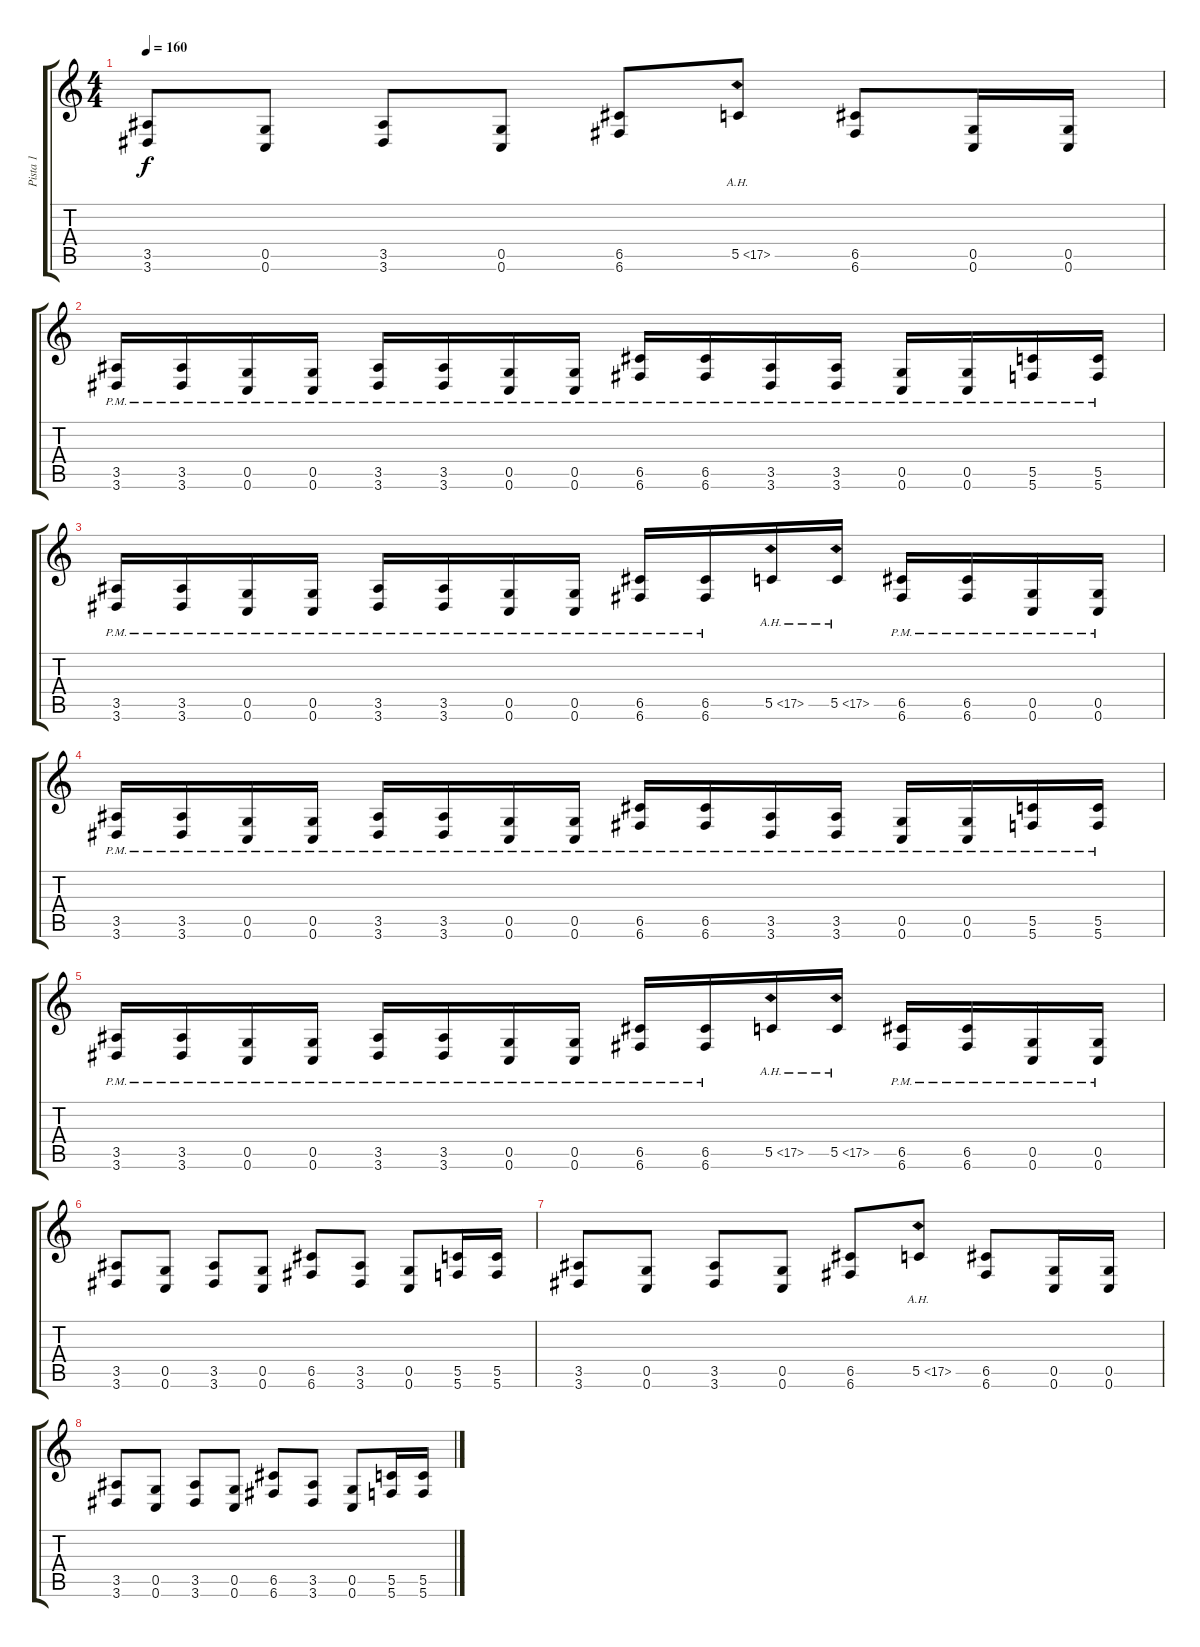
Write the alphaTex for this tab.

\track ("Pista 1" "Pista 1") {instrument distortionguitar}
\staff {score tabs}
\tuning (D4 A3 F3 C3 G2 C2) {hide}
\ts (4 4)
\tempo 160
\clef g2
\ks c
(3.5 3.6).8{dy f} (0.5 0.6).8 (3.5 3.6).8 (0.5 0.6).8 (6.5 6.6).8 5.5{ah 12}.8 (6.5 6.6).8 (0.5 0.6).16 (0.5 0.6).16 |
(3.5{pm} 3.6{pm}).16 (3.5{pm} 3.6{pm}).16 (0.5{pm} 0.6{pm}).16 (0.5{pm} 0.6{pm}).16 (3.5{pm} 3.6{pm}).16 (3.5{pm} 3.6{pm}).16 (0.5{pm} 0.6{pm}).16 (0.5{pm} 0.6{pm}).16 (6.5{pm} 6.6{pm}).16 (6.5{pm} 6.6{pm}).16 (3.5{pm} 3.6{pm}).16 (3.5{pm} 3.6{pm}).16 (0.5{pm} 0.6{pm}).16 (0.5{pm} 0.6{pm}).16 (5.5{pm} 5.6{pm}).16 (5.5{pm} 5.6{pm}).16 |
(3.5{pm} 3.6{pm}).16 (3.5{pm} 3.6{pm}).16 (0.5{pm} 0.6{pm}).16 (0.5{pm} 0.6{pm}).16 (3.5{pm} 3.6{pm}).16 (3.5{pm} 3.6{pm}).16 (0.5{pm} 0.6{pm}).16 (0.5{pm} 0.6{pm}).16 (6.5{pm} 6.6{pm}).16 (6.5{pm} 6.6{pm}).16 5.5{ah 12}.16 5.5{ah 12}.16 (6.5{pm} 6.6{pm}).16 (6.5{pm} 6.6{pm}).16 (0.5{pm} 0.6{pm}).16 (0.5{pm} 0.6{pm}).16 |
(3.5{pm} 3.6{pm}).16 (3.5{pm} 3.6{pm}).16 (0.5{pm} 0.6{pm}).16 (0.5{pm} 0.6{pm}).16 (3.5{pm} 3.6{pm}).16 (3.5{pm} 3.6{pm}).16 (0.5{pm} 0.6{pm}).16 (0.5{pm} 0.6{pm}).16 (6.5{pm} 6.6{pm}).16 (6.5{pm} 6.6{pm}).16 (3.5{pm} 3.6{pm}).16 (3.5{pm} 3.6{pm}).16 (0.5{pm} 0.6{pm}).16 (0.5{pm} 0.6{pm}).16 (5.5{pm} 5.6{pm}).16 (5.5{pm} 5.6{pm}).16 |
(3.5{pm} 3.6{pm}).16 (3.5{pm} 3.6{pm}).16 (0.5{pm} 0.6{pm}).16 (0.5{pm} 0.6{pm}).16 (3.5{pm} 3.6{pm}).16 (3.5{pm} 3.6{pm}).16 (0.5{pm} 0.6{pm}).16 (0.5{pm} 0.6{pm}).16 (6.5{pm} 6.6{pm}).16 (6.5{pm} 6.6{pm}).16 5.5{ah 12}.16 5.5{ah 12}.16 (6.5{pm} 6.6{pm}).16 (6.5{pm} 6.6{pm}).16 (0.5{pm} 0.6{pm}).16 (0.5{pm} 0.6{pm}).16 |
(3.5 3.6).8 (0.5 0.6).8 (3.5 3.6).8 (0.5 0.6).8 (6.5 6.6).8 (3.5 3.6).8 (0.5 0.6).8 (5.5 5.6).16 (5.5 5.6).16 |
(3.5 3.6).8 (0.5 0.6).8 (3.5 3.6).8 (0.5 0.6).8 (6.5 6.6).8 5.5{ah 12}.8 (6.5 6.6).8 (0.5 0.6).16 (0.5 0.6).16 |
(3.5 3.6).8 (0.5 0.6).8 (3.5 3.6).8 (0.5 0.6).8 (6.5 6.6).8 (3.5 3.6).8 (0.5 0.6).8 (5.5 5.6).16 (5.5 5.6).16
